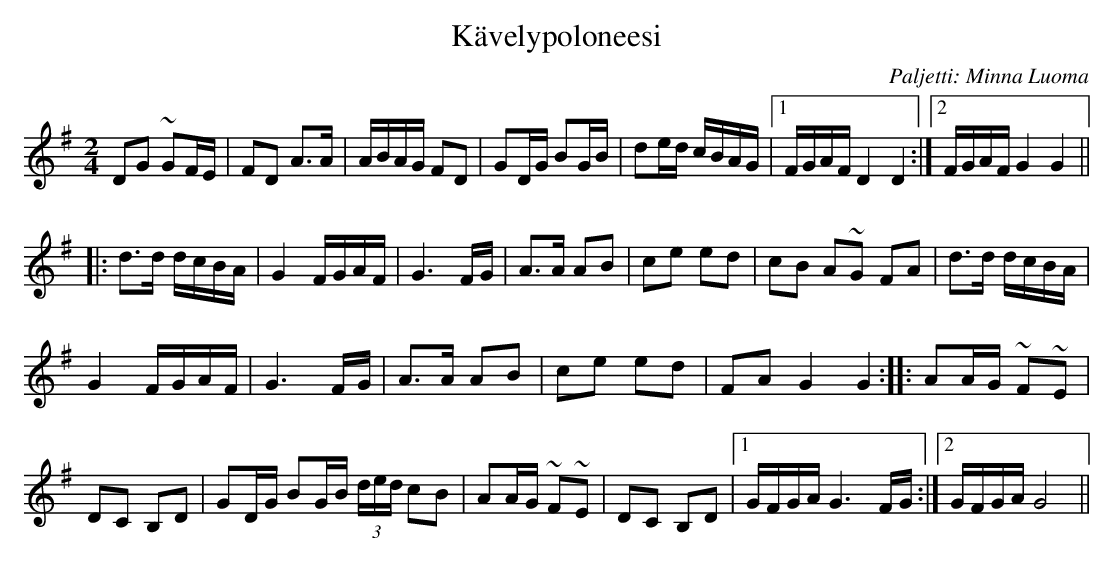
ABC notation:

X:1
T:Kävelypoloneesi
C:Paljetti: Minna Luoma
M:2/4
L:1/16
K:G
D2G2 ~G2FE|F2D2 A3A|\
ABAG F2D2|G2DG B2GB|\
d2ed cBAG|1 FGAF D4 D4:|2  FGAF G4 G4||
|:d3d dcBA|G4 FGAF|G6 FG|A3A A2B2|\
c2e2 e2d2|c2B2 A2~G2 F2A2|d3d dcBA|
G4 FGAF|G6 FG|A3A A2B2|\
c2e2 e2d2|F2A2 G4 G4:|\
|:A2AG ~F2~E2|
D2C2 B,2D2|G2DG B2GB (3ded c2B2|\
A2AG ~F2~E2|D2C2 B,2D2|1 GFGA G6 FG:|2 GFGA G8||
